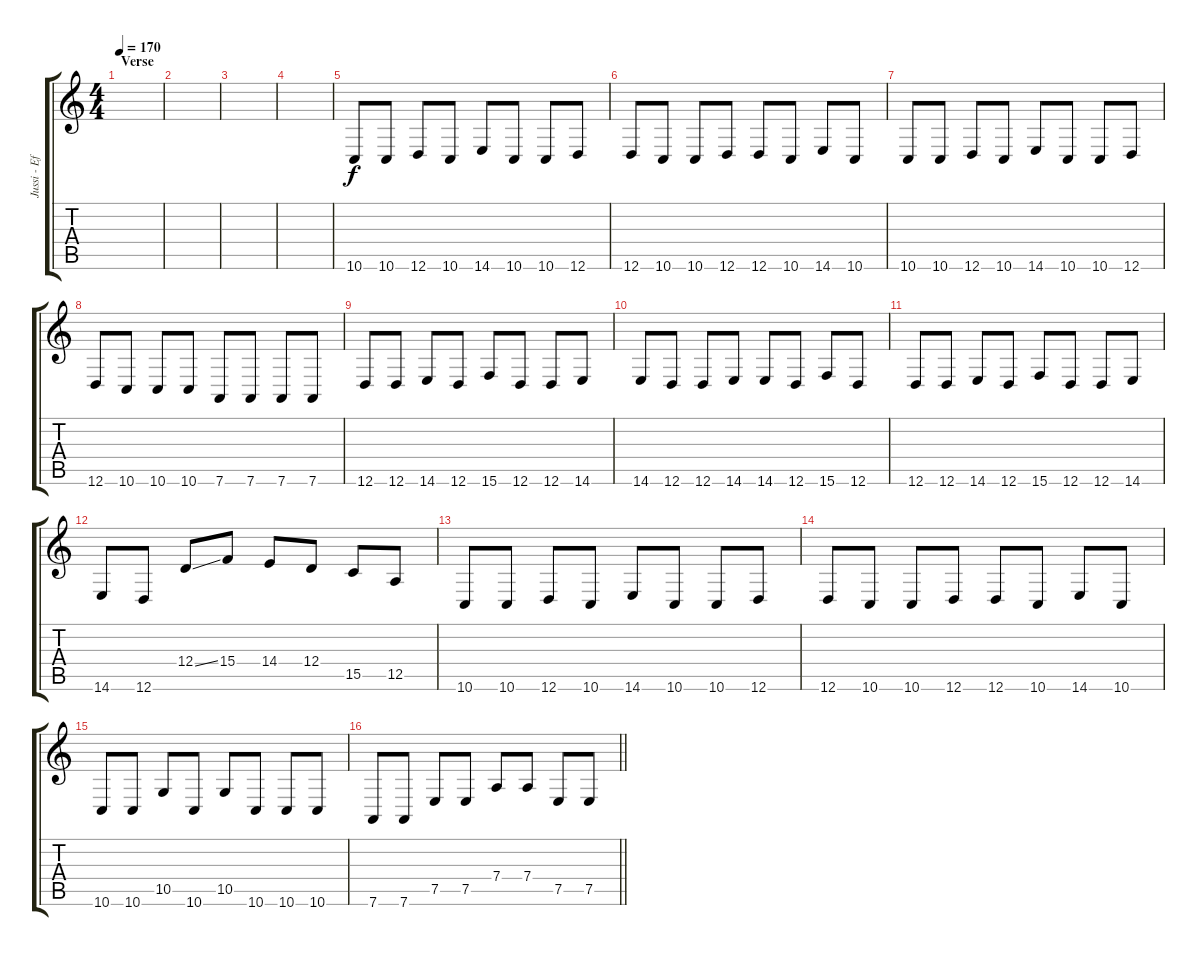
\track ("Jussi - Effect" "Jussi - Ef") {instrument lead8bassandlead}
\staff {score tabs}
\tuning (E4 B3 G3 D3 A2 D2) {hide}
\ts (4 4)
\section ("" "Verse")
\tempo 170
\clef g2
\ks c
|
|
|
|
10.6.8 10.6.8 12.6.8 10.6.8 14.6.8 10.6.8 10.6.8 12.6.8 |
12.6.8 10.6.8 10.6.8 12.6.8 12.6.8 10.6.8 14.6.8 10.6.8 |
10.6.8 10.6.8 12.6.8 10.6.8 14.6.8 10.6.8 10.6.8 12.6.8 |
12.6.8 10.6.8 10.6.8 10.6.8 7.6.8 7.6.8 7.6.8 7.6.8 |
12.6.8 12.6.8 14.6.8 12.6.8 15.6.8 12.6.8 12.6.8 14.6.8 |
14.6.8 12.6.8 12.6.8 14.6.8 14.6.8 12.6.8 15.6.8 12.6.8 |
12.6.8 12.6.8 14.6.8 12.6.8 15.6.8 12.6.8 12.6.8 14.6.8 |
14.6.8 12.6.8 12.4{ss}.8 15.4.8 14.4.8 12.4.8 15.5.8 12.5.8 |
10.6.8 10.6.8 12.6.8 10.6.8 14.6.8 10.6.8 10.6.8 12.6.8 |
12.6.8 10.6.8 10.6.8 12.6.8 12.6.8 10.6.8 14.6.8 10.6.8 |
10.6.8 10.6.8 10.5.8 10.6.8 10.5.8 10.6.8 10.6.8 10.6.8 |
\barLineRight lightlight
7.6.8 7.6.8 7.5.8 7.5.8 7.4.8 7.4.8 7.5.8 7.5.8
